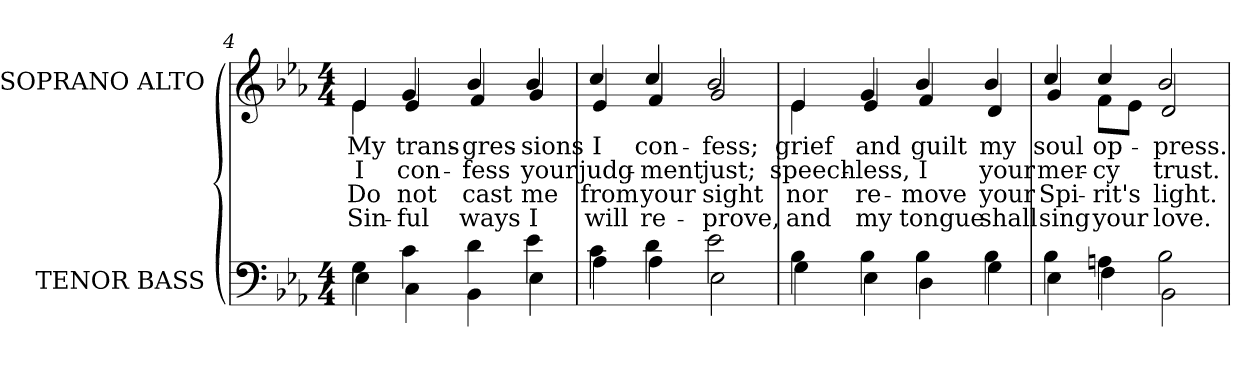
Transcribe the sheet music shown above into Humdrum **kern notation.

**kern	**kern	**text	**text	**text	**text
*part2	*part1	*part1	*part1	*part1	*part1
*staff2	*staff1	*staff1	*staff1	*staff1	*staff1
*I"TENOR BASS	*I"SOPRANO ALTO	*	*	*	*
*I'T. B.	*I'S. A.	*	*	*	*
!!LO:LB:g=z
*clefF4	*clefG2	*	*	*	*
*k[b-e-a-]	*k[b-e-a-]	*	*	*	*
*E-:	*E-:	*	*	*	*
*M4/4	*M4/4	*	*	*	*
=4	=4	=4	=4	=4	=4
*^	*	*	*	*	*
!	!	!	!LO:LY:b:color=#000000	!LO:LY:b:color=#000000	!LO:LY:b:color=#000000	!LO:LY:b:color=#000000
*	*	*^	*	*	*	*
4Gi\	4E-i\	4e-i/	4e-i\	My	I	Do	Sin-
!	!	!	!	!LO:LY:b:color=#000000	!LO:LY:b:color=#000000	!LO:LY:b:color=#000000	!LO:LY:b:color=#000000
4ci\	4Ci\	4gi/	4e-i/	trans-	con-	not	-ful
!	!	!	!	!LO:LY:b:color=#000000	!LO:LY:b:color=#000000	!LO:LY:b:color=#000000	!LO:LY:b:color=#000000
4di\	4BB-i\	4b-i/	4fi/	-gres-	-fess	cast	ways
!	!	!	!	!LO:LY:b:color=#000000	!LO:LY:b:color=#000000	!LO:LY:b:color=#000000	!LO:LY:b:color=#000000
4e-i\	4E-i\	4b-i/	4gi/	-sions	your	me	I
=5	=5	=5	=5	=5	=5	=5	=5
!	!	!	!	!LO:LY:b:color=#000000	!LO:LY:b:color=#000000	!LO:LY:b:color=#000000	!LO:LY:b:color=#000000
4ci\	4A-i\	4cci/	4e-i/	I	judg-	from	will
!	!	!	!	!LO:LY:b:color=#000000	!LO:LY:b:color=#000000	!LO:LY:b:color=#000000	!LO:LY:b:color=#000000
4di\	4A-i\	4cci/	4fi/	con-	-ment	your	re-
!	!	!	!	!LO:LY:b:color=#000000	!LO:LY:b:color=#000000	!LO:LY:b:color=#000000	!LO:LY:b:color=#000000
2e-i\	2E-i\	2b-i/	2gi/	-fess;	just;	sight	-prove,
=6	=6	=6	=6	=6	=6	=6	=6
!	!	!	!	!LO:LY:b:color=#000000	!LO:LY:b:color=#000000	!LO:LY:b:color=#000000	!LO:LY:b:color=#000000
4B-i\	4Gi\	4e-i/	4e-i\	grief	speech-	nor	and
!	!	!	!	!LO:LY:b:color=#000000	!LO:LY:b:color=#000000	!LO:LY:b:color=#000000	!LO:LY:b:color=#000000
4B-i\	4E-i\	4gi/	4e-i/	and	-less,	re-	my
!	!	!	!	!LO:LY:b:color=#000000	!LO:LY:b:color=#000000	!LO:LY:b:color=#000000	!LO:LY:b:color=#000000
4B-i\	4Di\	4b-i/	4fi/	guilt	I	-move	tongue
!	!	!	!	!LO:LY:b:color=#000000	!LO:LY:b:color=#000000	!LO:LY:b:color=#000000	!LO:LY:b:color=#000000
4B-i\	4Gi\	4b-i/	4di/	my	your	your	shall
=7	=7	=7	=7	=7	=7	=7	=7
!	!	!	!	!LO:LY:b:color=#000000	!LO:LY:b:color=#000000	!LO:LY:b:color=#000000	!LO:LY:b:color=#000000
4B-i\	4E-i\	4cci/	4gi/	soul	mer-	Spi-	sing
!	!	!	!	!LO:LY:b:color=#000000	!LO:LY:b:color=#000000	!LO:LY:b:color=#000000	!LO:LY:b:color=#000000
4Ani\	4Fi\	4cci/	8fi\L	op-	-cy	-rit's	your
.	.	.	8e-i\J	.	.	.	.
!	!	!	!	!LO:LY:b:color=#000000	!LO:LY:b:color=#000000	!LO:LY:b:color=#000000	!LO:LY:b:color=#000000
2B-i\	2BB-i\	2b-i/	2di/	-press.	trust.	light.	love.
*v	*v	*	*	*	*	*	*
*	*v	*v	*	*	*	*
=	=	=	=	=	=
*-	*-	*-	*-	*-	*-
